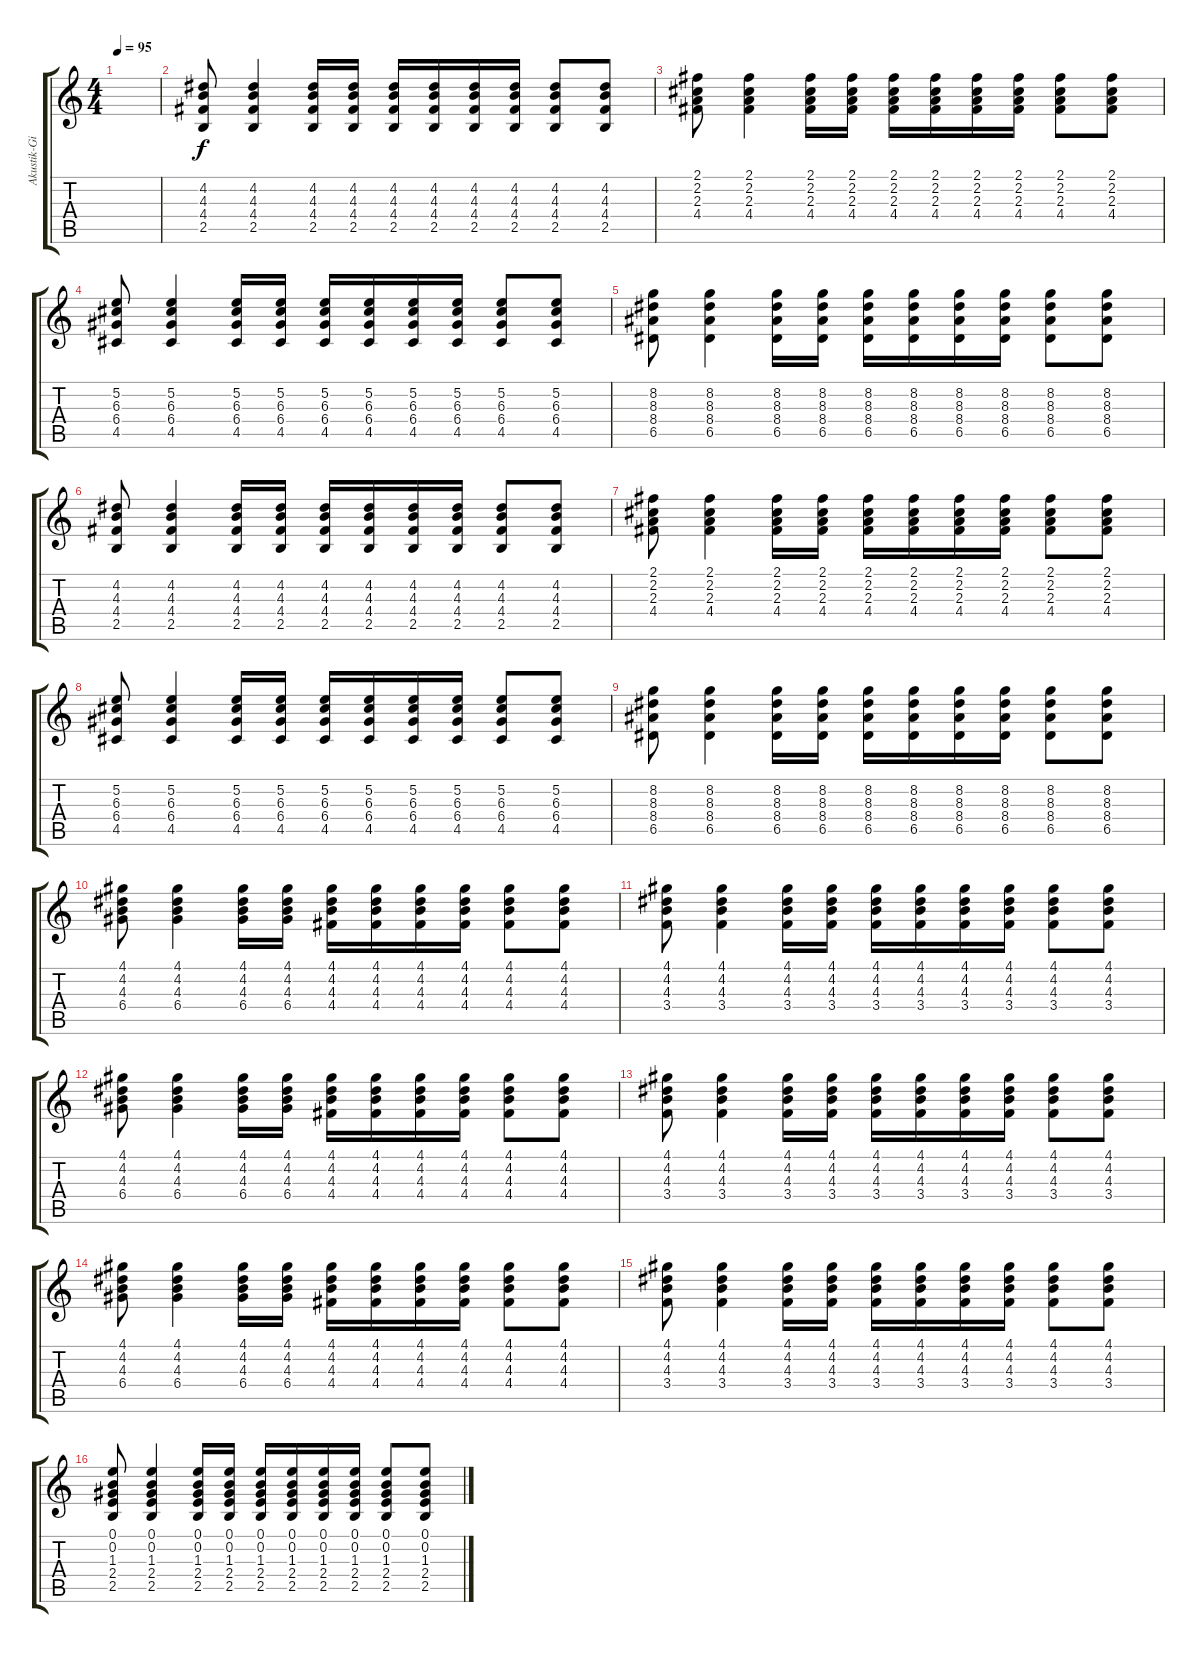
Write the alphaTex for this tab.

\track ("Akustik-Gitarre" "Akustik-Gi") {instrument acousticguitarsteel}
\staff {score tabs}
\tuning (E4 B3 G3 D3 A2 E2) {hide}
\ts (4 4)
\tempo 95
\clef g2
\ks c
|
(4.2 4.3 4.4 2.5).8{volume 9} (4.2 4.3 4.4 2.5).4 (4.2 4.3 4.4 2.5).16 (4.2 4.3 4.4 2.5).16 (4.2 4.3 4.4 2.5).16 (4.2 4.3 4.4 2.5).16 (4.2 4.3 4.4 2.5).16 (4.2 4.3 4.4 2.5).16 (4.2 4.3 4.4 2.5).8 (4.2 4.3 4.4 2.5).8 |
(2.1 2.2 2.3 4.4).8 (2.1 2.2 2.3 4.4).4 (2.1 2.2 2.3 4.4).16 (2.1 2.2 2.3 4.4).16 (2.1 2.2 2.3 4.4).16 (2.1 2.2 2.3 4.4).16 (2.1 2.2 2.3 4.4).16 (2.1 2.2 2.3 4.4).16 (2.1 2.2 2.3 4.4).8 (2.1 2.2 2.3 4.4).8 |
(5.2 6.3 6.4 4.5).8 (5.2 6.3 6.4 4.5).4 (5.2 6.3 6.4 4.5).16 (5.2 6.3 6.4 4.5).16 (5.2 6.3 6.4 4.5).16 (5.2 6.3 6.4 4.5).16 (5.2 6.3 6.4 4.5).16 (5.2 6.3 6.4 4.5).16 (5.2 6.3 6.4 4.5).8 (5.2 6.3 6.4 4.5).8 |
(8.2 8.3 8.4 6.5).8 (8.2 8.3 8.4 6.5).4 (8.2 8.3 8.4 6.5).16 (8.2 8.3 8.4 6.5).16 (8.2 8.3 8.4 6.5).16 (8.2 8.3 8.4 6.5).16 (8.2 8.3 8.4 6.5).16 (8.2 8.3 8.4 6.5).16 (8.2 8.3 8.4 6.5).8 (8.2 8.3 8.4 6.5).8 |
(4.2 4.3 4.4 2.5).8 (4.2 4.3 4.4 2.5).4 (4.2 4.3 4.4 2.5).16 (4.2 4.3 4.4 2.5).16 (4.2 4.3 4.4 2.5).16 (4.2 4.3 4.4 2.5).16 (4.2 4.3 4.4 2.5).16 (4.2 4.3 4.4 2.5).16 (4.2 4.3 4.4 2.5).8 (4.2 4.3 4.4 2.5).8 |
(2.1 2.2 2.3 4.4).8 (2.1 2.2 2.3 4.4).4 (2.1 2.2 2.3 4.4).16 (2.1 2.2 2.3 4.4).16 (2.1 2.2 2.3 4.4).16 (2.1 2.2 2.3 4.4).16 (2.1 2.2 2.3 4.4).16 (2.1 2.2 2.3 4.4).16 (2.1 2.2 2.3 4.4).8 (2.1 2.2 2.3 4.4).8 |
(5.2 6.3 6.4 4.5).8 (5.2 6.3 6.4 4.5).4 (5.2 6.3 6.4 4.5).16 (5.2 6.3 6.4 4.5).16 (5.2 6.3 6.4 4.5).16 (5.2 6.3 6.4 4.5).16 (5.2 6.3 6.4 4.5).16 (5.2 6.3 6.4 4.5).16 (5.2 6.3 6.4 4.5).8 (5.2 6.3 6.4 4.5).8 |
(8.2 8.3 8.4 6.5).8 (8.2 8.3 8.4 6.5).4 (8.2 8.3 8.4 6.5).16 (8.2 8.3 8.4 6.5).16 (8.2 8.3 8.4 6.5).16 (8.2 8.3 8.4 6.5).16 (8.2 8.3 8.4 6.5).16 (8.2 8.3 8.4 6.5).16 (8.2 8.3 8.4 6.5).8 (8.2 8.3 8.4 6.5).8 |
(4.1 4.2 4.3 6.4).8{volume 7} (4.1 4.2 4.3 6.4).4 (4.1 4.2 4.3 6.4).16 (4.1 4.2 4.3 6.4).16 (4.1 4.2 4.3 4.4).16 (4.1 4.2 4.3 4.4).16 (4.1 4.2 4.3 4.4).16 (4.1 4.2 4.3 4.4).16 (4.1 4.2 4.3 4.4).8 (4.1 4.2 4.3 4.4).8 |
(4.1 4.2 4.3 3.4).8 (4.1 4.2 4.3 3.4).4 (4.1 4.2 4.3 3.4).16 (4.1 4.2 4.3 3.4).16 (4.1 4.2 4.3 3.4).16 (4.1 4.2 4.3 3.4).16 (4.1 4.2 4.3 3.4).16 (4.1 4.2 4.3 3.4).16 (4.1 4.2 4.3 3.4).8 (4.1 4.2 4.3 3.4).8 |
(4.1 4.2 4.3 6.4).8 (4.1 4.2 4.3 6.4).4 (4.1 4.2 4.3 6.4).16 (4.1 4.2 4.3 6.4).16 (4.1 4.2 4.3 4.4).16 (4.1 4.2 4.3 4.4).16 (4.1 4.2 4.3 4.4).16 (4.1 4.2 4.3 4.4).16 (4.1 4.2 4.3 4.4).8 (4.1 4.2 4.3 4.4).8 |
(4.1 4.2 4.3 3.4).8 (4.1 4.2 4.3 3.4).4 (4.1 4.2 4.3 3.4).16 (4.1 4.2 4.3 3.4).16 (4.1 4.2 4.3 3.4).16 (4.1 4.2 4.3 3.4).16 (4.1 4.2 4.3 3.4).16 (4.1 4.2 4.3 3.4).16 (4.1 4.2 4.3 3.4).8 (4.1 4.2 4.3 3.4).8 |
(4.1 4.2 4.3 6.4).8 (4.1 4.2 4.3 6.4).4 (4.1 4.2 4.3 6.4).16 (4.1 4.2 4.3 6.4).16 (4.1 4.2 4.3 4.4).16 (4.1 4.2 4.3 4.4).16 (4.1 4.2 4.3 4.4).16 (4.1 4.2 4.3 4.4).16 (4.1 4.2 4.3 4.4).8 (4.1 4.2 4.3 4.4).8 |
(4.1 4.2 4.3 3.4).8 (4.1 4.2 4.3 3.4).4 (4.1 4.2 4.3 3.4).16 (4.1 4.2 4.3 3.4).16 (4.1 4.2 4.3 3.4).16 (4.1 4.2 4.3 3.4).16 (4.1 4.2 4.3 3.4).16 (4.1 4.2 4.3 3.4).16 (4.1 4.2 4.3 3.4).8 (4.1 4.2 4.3 3.4).8 |
(0.1 0.2 1.3 2.4 2.5).8 (0.1 0.2 1.3 2.4 2.5).4 (0.1 0.2 1.3 2.4 2.5).16 (0.1 0.2 1.3 2.4 2.5).16 (0.1 0.2 1.3 2.4 2.5).16 (0.1 0.2 1.3 2.4 2.5).16 (0.1 0.2 1.3 2.4 2.5).16 (0.1 0.2 1.3 2.4 2.5).16 (0.1 0.2 1.3 2.4 2.5).8 (0.1 0.2 1.3 2.4 2.5).8
